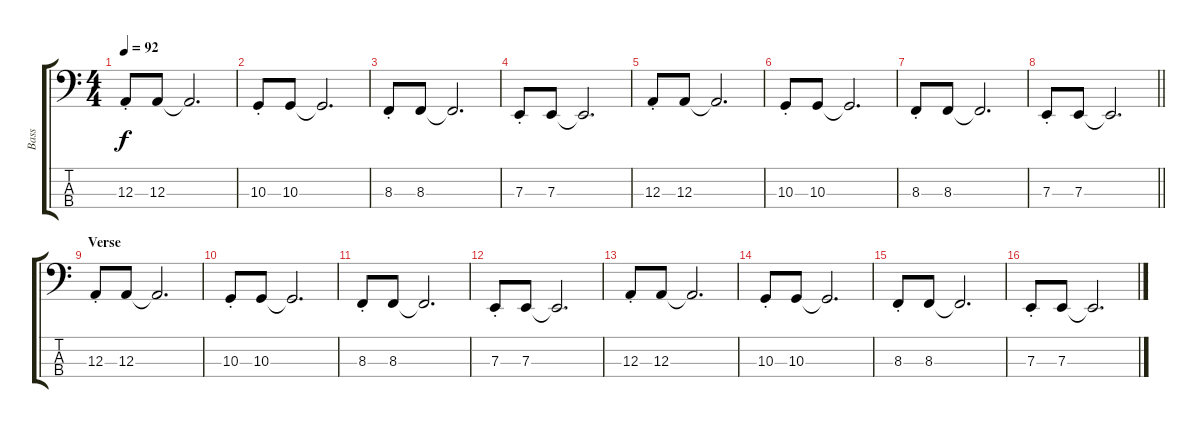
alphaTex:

\track ("Bass" "Bass") {instrument lead8bassandlead}
\staff {score tabs}
\tuning (G2 D2 A1 E1) {hide}
\ts (4 4)
\tempo 92
\clef f4
\ks c
12.3{st}.8{dy f} 12.3.8 12.3{t}.2{d} |
10.3{st}.8 10.3.8 10.3{t}.2{d} |
8.3{st}.8 8.3.8 8.3{t}.2{d} |
7.3{st}.8 7.3.8 7.3{t}.2{d} |
12.3{st}.8 12.3.8 12.3{t}.2{d} |
10.3{st}.8 10.3.8 10.3{t}.2{d} |
8.3{st}.8 8.3.8 8.3{t}.2{d} |
\barLineRight lightlight
7.3{st}.8 7.3.8 7.3{t}.2{d} |
\section ("" "Verse")
12.3{st}.8 12.3.8 12.3{t}.2{d} |
10.3{st}.8 10.3.8 10.3{t}.2{d} |
8.3{st}.8 8.3.8 8.3{t}.2{d} |
7.3{st}.8 7.3.8 7.3{t}.2{d} |
12.3{st}.8 12.3.8 12.3{t}.2{d} |
10.3{st}.8 10.3.8 10.3{t}.2{d} |
8.3{st}.8 8.3.8 8.3{t}.2{d} |
7.3{st}.8 7.3.8 7.3{t}.2{d}
